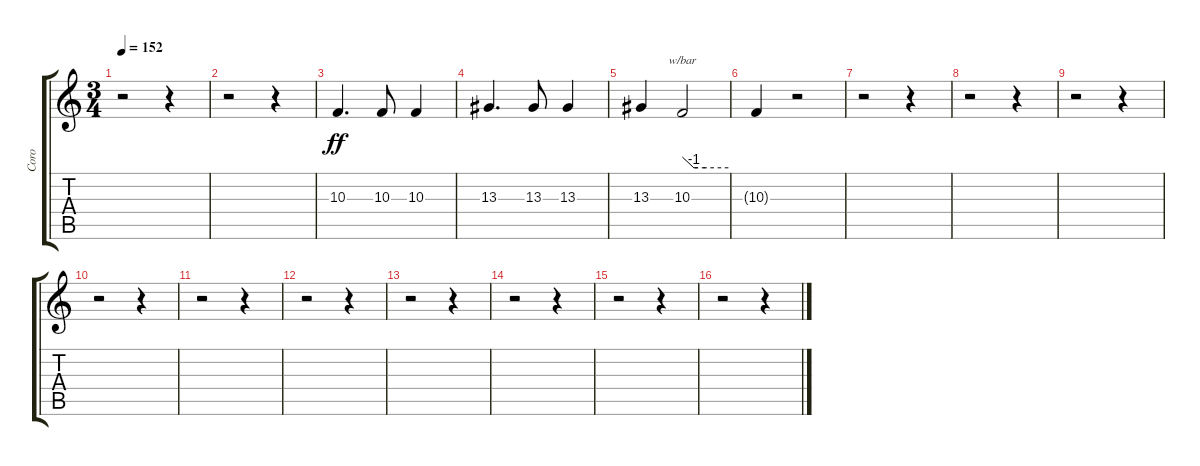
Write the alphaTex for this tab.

\track ("Coro" "Coro") {instrument sopranosax}
\staff {score tabs}
\tuning (E4 B3 G3 D3 A2 E2) {hide}
\ts (3 4)
\tempo 152
\clef g2
\ks c
r.2{dy ff} r.4 |
r.2 r.4 |
10.3.4{d} 10.3.8 10.3.4 |
13.3.4{d} 13.3.8 13.3.4 |
13.3.4 10.3.2{tbe (custom default 0 0 15 -4 20 -4 30 -4 60 -4)} |
10.3{t}.4 r.2 |
r.2 r.4 |
r.2 r.4 |
r.2 r.4 |
r.2 r.4 |
r.2 r.4 |
r.2 r.4 |
r.2 r.4 |
r.2 r.4 |
r.2 r.4 |
r.2 r.4
